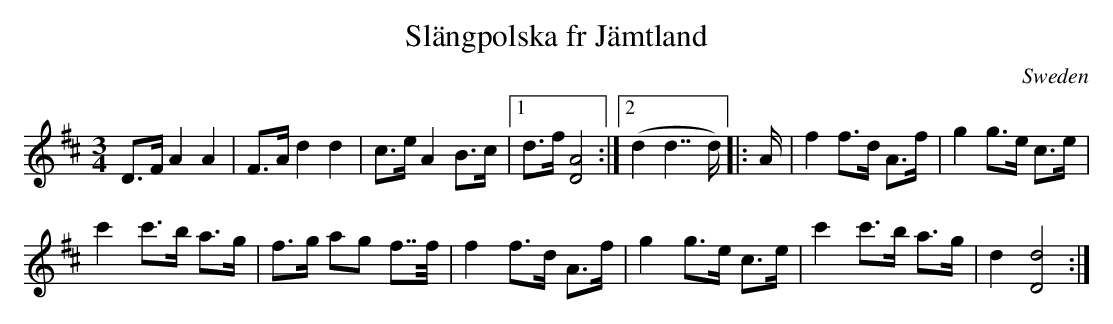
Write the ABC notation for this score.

X:1
T:Sl\"angpolska fr J\"amtland
O:Sweden
M:3/4
K:D
D>F A2 A2 | F>A d2 d2 | c>e A2 B>c \
|1 d>f [D4A4] :|2 (d2 d7/2 d/) \
|:A/| f2 f>d A>f | g2 g>e c>e |
c'2 c'>b a>g | f>g ag f>>f |\
f2 f>d A>f | g2 g>e c>e | c'2 c'>b a>g | d2 [D4d4]:|
